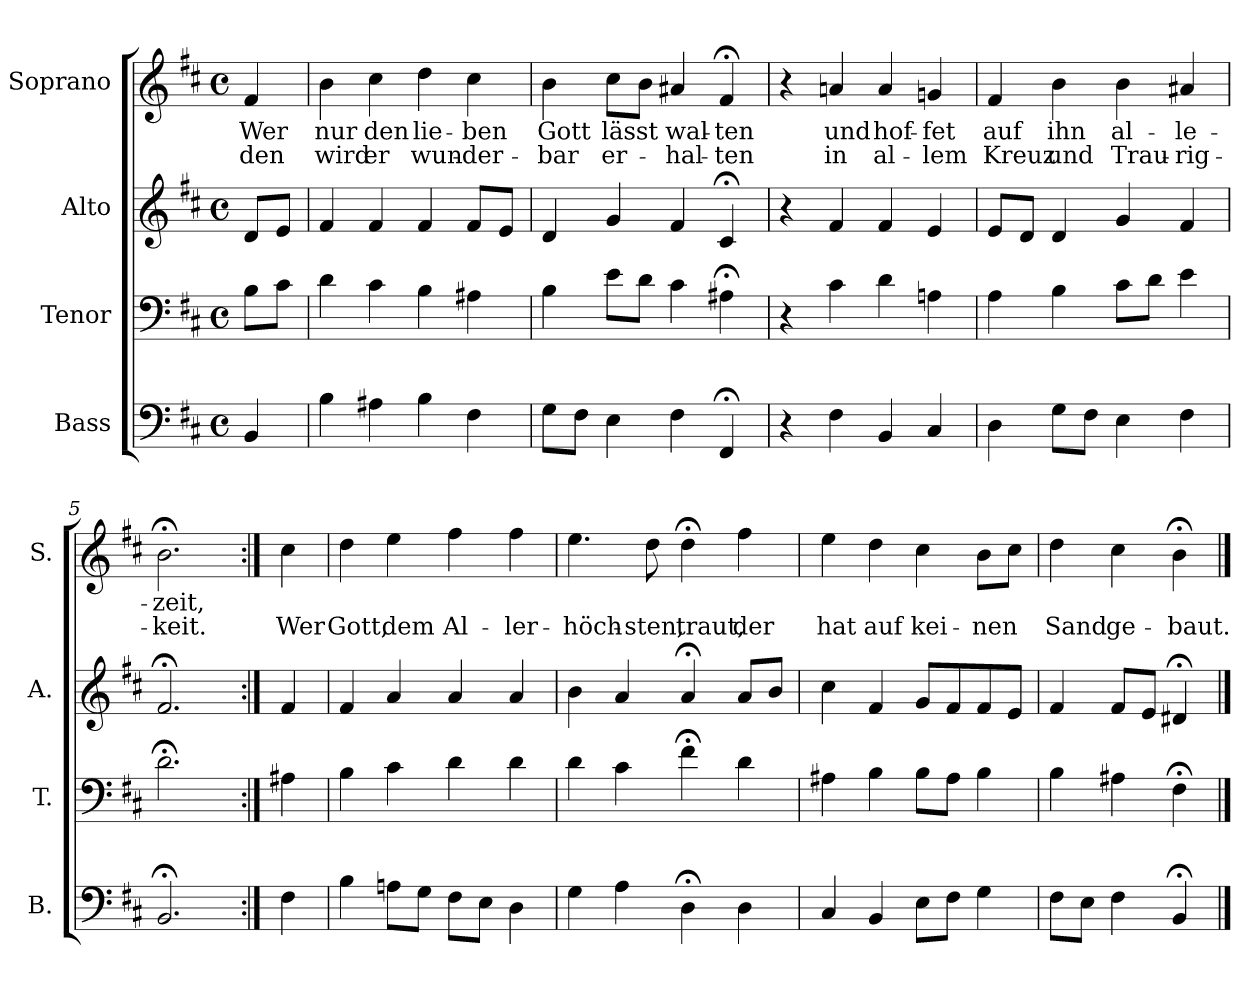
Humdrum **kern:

**kern	**kern	**kern	**kern	**text	**text
*part4	*part3	*part2	*part1	*part1	*part1
*staff4	*staff3	*staff2	*staff1	*staff1	*staff1
*I"Bass	*I"Tenor	*I"Alto	*I"Soprano	*	*
*I'B.	*I'T.	*I'A.	*I'S.	*	*
*clefF4	*clefF4	*clefG2	*clefG2	*	*
*k[f#c#]	*k[f#c#]	*k[f#c#]	*k[f#c#]	*	*
*D:	*D:	*D:	*b:	*	*
*M4/4	*M4/4	*M4/4	*M4/4	*	*
*met(c)	*met(c)	*met(c)	*met(c)	*	*
=	=	=	=	=	=
4BB/	8B\L	8d/L	4f#/	Wer	den
.	8c#\J	8e/J	.	.	.
=1	=1	=1	=1	=1	=1
4B\	4d\	4f#/	4b\	nur	wird
4A#X\	4c#\	4f#/	4cc#\	den	er
4B\	4B\	4f#/	4dd\	lie-	wun-
4F#\	4A#X\	8f#/L	4cc#\	-ben	-der-
.	.	8e/J	.	.	.
=2	=2	=2	=2	=2	=2
8G\L	4B\	4d/	4b\	Gott	-bar
8F#\J	.	.	.	.	.
4E\	8e\L	4g/	8cc#\L	lässt	er-
.	8d\J	.	8b\J	.	.
4F#\	4c#\	4f#/	4a#X/	wal-	-hal-
4FF#;</	4A#X;<\	4c#;</	4f#;</	-ten	-ten
=3	=3	=3	=3	=3	=3
4r	4r	4r	4r	.	.
4F#\	4c#\	4f#/	4an/	und	in
4BB/	4d\	4f#/	4a/	hof-	al-
4C#/	4An\	4e/	4gn/	-fet	-lem
=4	=4	=4	=4	=4	=4
4D\	4A\	8e/L	4f#/	auf	Kreuz
.	.	8d/J	.	.	.
8G\L	4B\	4d/	4b\	ihn	und
8F#\J	.	.	.	.	.
4E\	8c#\L	4g/	4b\	al-	Trau-
.	8d\J	.	.	.	.
4F#\	4e\	4f#/	4a#X/	le-	-rig-
=5	=5	=5	=5	=5	=5
2.BB;</	2.d;<\	2.f#;</	2.b;<\	-zeit,	-keit.
!!LO:LB:g=z
=5a:|!	=5a:|!	=5a:|!	=5a:|!	=5a:|!	=5a:|!
4F#\	4A#X\	4f#/	4cc#\	.	Wer
=6	=6	=6	=6	=6	=6
4B\	4B\	4f#/	4dd\	.	Gott,
8An\L	4c#\	4a/	4ee\	.	dem
8G\J	.	.	.	.	.
8F#\L	4d\	4a/	4ff#\	.	Al-
8E\J	.	.	.	.	.
4D\	4d\	4a/	4ff#\	.	-ler-
=7	=7	=7	=7	=7	=7
4G\	4d\	4b\	4.ee\	.	-höch-
4A\	4c#\	4a/	.	.	.
.	.	.	8dd\	.	-sten,
4D;<\	4f#;<\	4a;</	4dd;<\	.	traut,
4D\	4d\	8a/L	4ff#\	.	der
.	.	8b/J	.	.	.
=8	=8	=8	=8	=8	=8
4C#/	4A#X\	4cc#\	4ee\	.	hat
4BB/	4B\	4f#/	4dd\	.	auf
8E\L	8B\L	8g/L	4cc#\	.	kei-
8F#\J	8A#\J	8f#/	.	.	.
4G\	4B\	8f#/	8b\L	.	-nen
.	.	8e/J	8cc#\J	.	.
=9	=9	=9	=9	=9	=9
8F#\L	4B\	4f#/	4dd\	.	Sand
8E\J	.	.	.	.	.
4F#\	4A#X\	8f#/L	4cc#\	.	ge-
.	.	8e/J	.	.	.
4BB;</	4F#;<\	4d#X;</	4b;<\	.	-baut.
==	==	==	==	==	==
*-	*-	*-	*-	*-	*-
